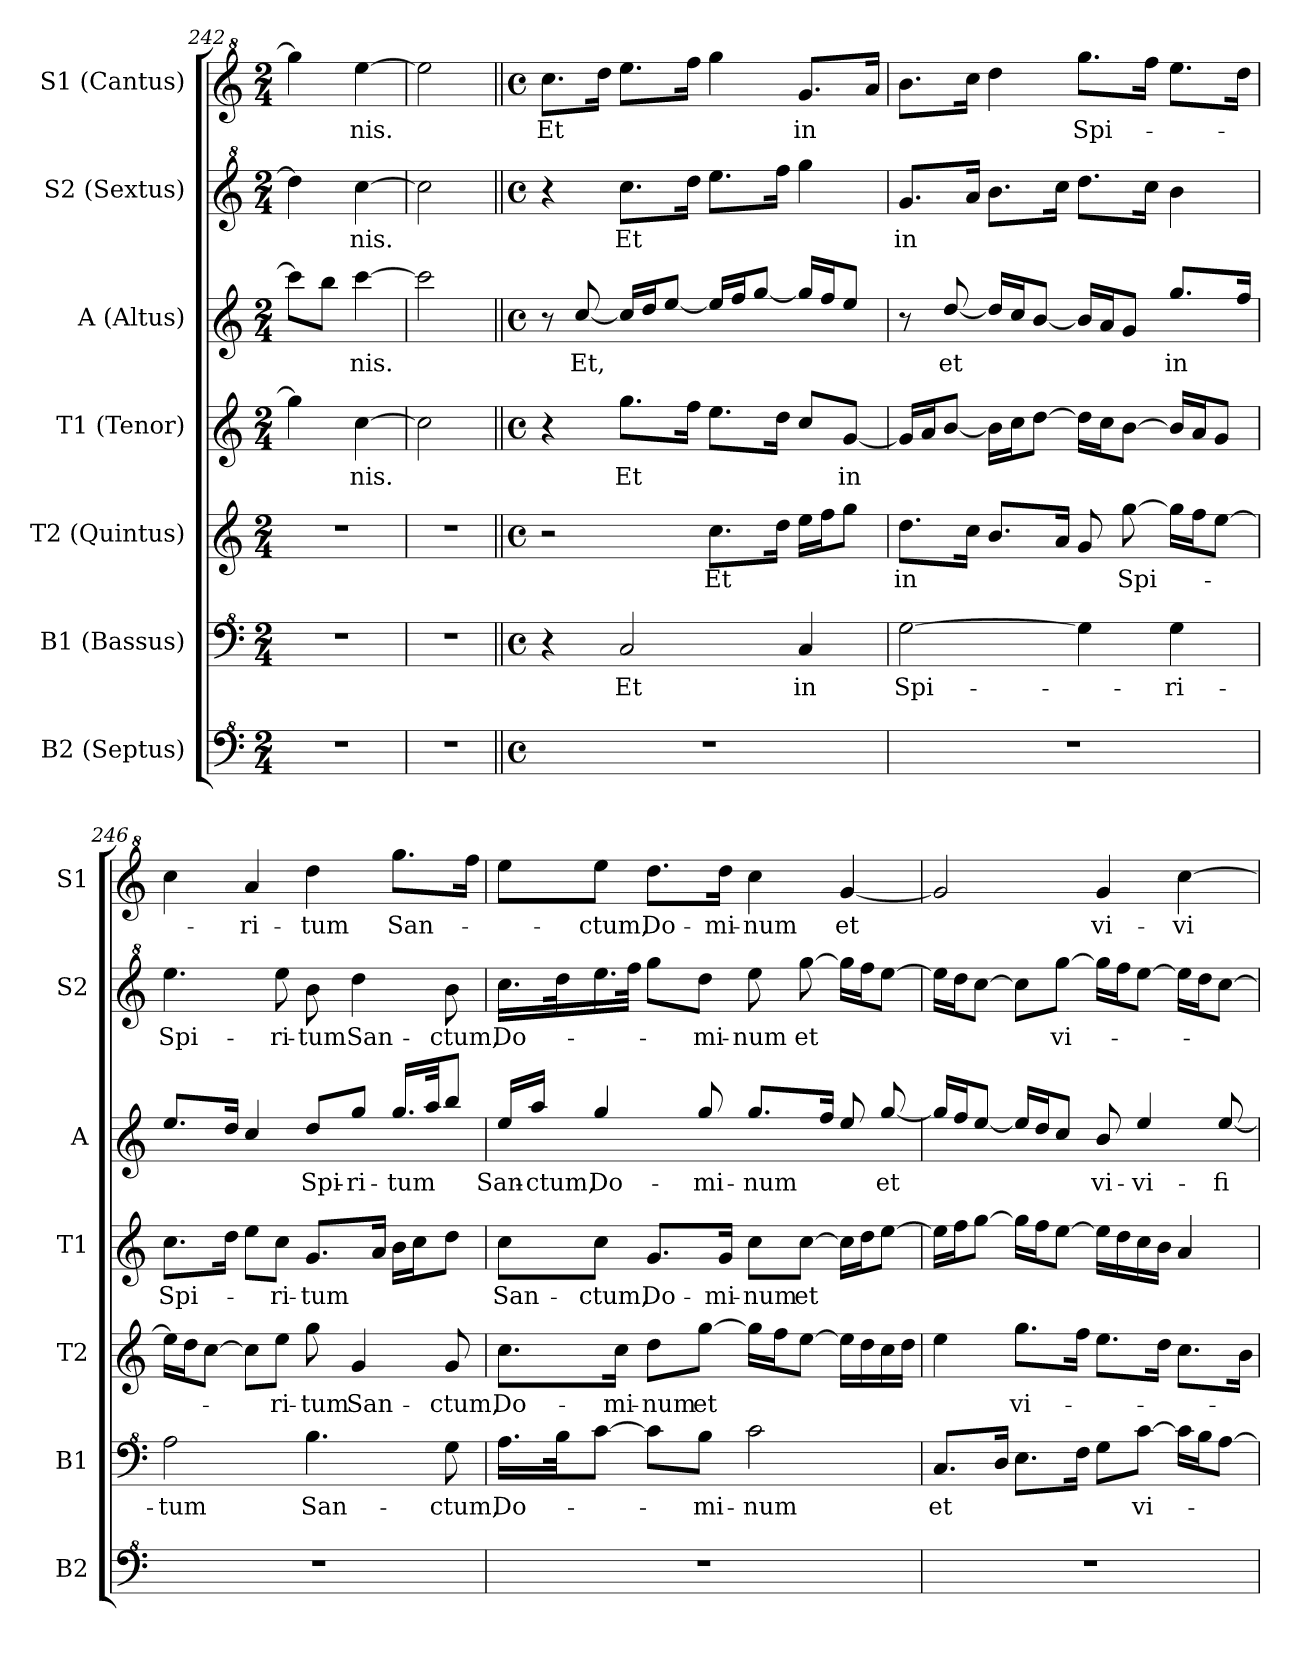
**kern	**kern	**text	**kern	**text	**kern	**text	**kern	**text	**kern	**text	**kern	**text
*part7	*part6	*part6	*part5	*part5	*part4	*part4	*part3	*part3	*part2	*part2	*part1	*part1
*staff7	*staff6	*staff6	*staff5	*staff5	*staff4	*staff4	*staff3	*staff3	*staff2	*staff2	*staff1	*staff1
*I"B2 (Septus)	*I"B1 (Bassus)	*	*I"T2 (Quintus)	*	*I"T1 (Tenor)	*	*I"A (Altus)	*	*I"S2 (Sextus)	*	*I"S1 (Cantus)	*
*I'B2	*I'B1	*	*I'T2	*	*I'T1	*	*I'A	*	*I'S2	*	*I'S1	*
!!LO:LB:g=z
*clefF^4	*clefF^4	*	*clefG2	*	*clefG2	*	*clefG2	*	*clefG^2	*	*clefG^2	*
*k[]	*k[]	*	*k[]	*	*k[]	*	*k[]	*	*k[]	*	*k[]	*
*M2/4	*M2/4	*	*M2/4	*	*M2/4	*	*M2/4	*	*M2/4	*	*M2/4	*
=242	=242	=242	=242	=242	=242	=242	=242	=242	=242	=242	=242	=242
2r	2r	.	2r	.	4gg\]	.	8ccc\L]	.	4ddd\]	.	4ggg\]	.
.	.	.	.	.	.	.	8bb\J	.	.	.	.	.
!	!	!	!	!	!	!LO:LY:b	!	!LO:LY:b	!	!LO:LY:b	!	!LO:LY:b
.	.	.	.	.	[4cc\	-nis.	[4ccc\	-nis.	[4ccc\	-nis.	[4eee\	-nis.
=243	=243	=243	=243	=243	=243	=243	=243	=243	=243	=243	=243	=243
2r	2r	.	2r	.	2cc\]	.	2ccc\]	.	2ccc\]	.	2eee\]	.
=244||	=244||	=244||	=244||	=244||	=244||	=244||	=244||	=244||	=244||	=244||	=244||	=244||
*M4/4	*M4/4	*	*M4/4	*	*M4/4	*	*M4/4	*	*M4/4	*	*M4/4	*
*met(c)	*met(c)	*	*met(c)	*	*met(c)	*	*met(c)	*	*met(c)	*	*met(c)	*
!	!	!	!	!	!	!	!	!	!	!	!	!LO:LY:b
1r	4r	.	2r	.	4r	.	8r	.	4r	.	8.ccc\L	Et
!	!	!	!	!	!	!	!	!LO:LY:b	!	!	!	!
.	.	.	.	.	.	.	[8cc/	Et,	.	.	.	.
.	.	.	.	.	.	.	.	.	.	.	16ddd\Jk	.
!	!	!LO:LY:b	!	!	!	!LO:LY:b	!	!	!	!LO:LY:b	!	!
.	2c/	Et	.	.	8.gg\L	Et	16cc/LL]	.	8.ccc\L	Et	8.eee\L	.
.	.	.	.	.	.	.	16dd/J	.	.	.	.	.
.	.	.	.	.	.	.	[8ee/J	.	.	.	.	.
.	.	.	.	.	16ff\Jk	.	.	.	16ddd\Jk	.	16fff\Jk	.
!	!	!	!	!LO:LY:b	!	!	!	!	!	!	!	!
.	.	.	8.cc\L	Et	8.ee\L	.	16ee/LL]	.	8.eee\L	.	4ggg\	.
.	.	.	.	.	.	.	16ff/J	.	.	.	.	.
.	.	.	.	.	.	.	[8gg/J	.	.	.	.	.
.	.	.	16dd\Jk	.	16dd\Jk	.	.	.	16fff\Jk	.	.	.
!	!	!LO:LY:b	!	!	!	!	!	!	!	!	!	!LO:LY:b
.	4c/	in	16ee\LL	.	8cc/L	.	16gg/LL]	.	4ggg\	.	8.gg/L	in
.	.	.	16ff\J	.	.	.	16ff/J	.	.	.	.	.
!	!	!	!	!	!	!LO:LY:b	!	!	!	!	!	!
.	.	.	8gg\J	.	[8g/J	in	8ee/J	.	.	.	.	.
.	.	.	.	.	.	.	.	.	.	.	16aa/Jk	.
=245	=245	=245	=245	=245	=245	=245	=245	=245	=245	=245	=245	=245
!	!	!LO:LY:b	!	!LO:LY:b	!	!	!	!	!	!LO:LY:b	!	!
1r	[2g\	Spi-	8.dd\L	in	16g/LL]	.	8r	.	8.gg/L	in	8.bb\L	.
.	.	.	.	.	16a/J	.	.	.	.	.	.	.
!	!	!	!	!	!	!	!	!LO:LY:b	!	!	!	!
.	.	.	.	.	[8b/J	.	[8dd/	et	.	.	.	.
.	.	.	16cc\Jk	.	.	.	.	.	16aa/Jk	.	16ccc\Jk	.
.	.	.	8.b/L	.	16b\LL]	.	16dd/LL]	.	8.bb\L	.	4ddd\	.
.	.	.	.	.	16cc\J	.	16cc/J	.	.	.	.	.
.	.	.	.	.	[8dd\J	.	[8b/J	.	.	.	.	.
.	.	.	16a/Jk	.	.	.	.	.	16ccc\Jk	.	.	.
!	!	!	!	!	!	!	!	!	!	!	!	!LO:LY:b
.	4g\]	.	8g/	.	16dd\LL]	.	16b/LL]	.	8.ddd\L	.	8.ggg\L	Spi-
.	.	.	.	.	16cc\J	.	16a/J	.	.	.	.	.
!	!	!	!	!LO:LY:b	!	!	!	!	!	!	!	!
.	.	.	[8gg\	Spi-	[8b\J	.	8g/J	.	.	.	.	.
.	.	.	.	.	.	.	.	.	16ccc\Jk	.	16fff\Jk	.
!	!	!LO:LY:b	!	!	!	!	!	!LO:LY:b	!	!	!	!
.	4g\	-ri-	16gg\LL]	.	16b/LL]	.	8.gg/L	in	4bb\	.	8.eee\L	.
.	.	.	16ff\J	.	16a/J	.	.	.	.	.	.	.
.	.	.	[8ee\J	.	8g/J	.	.	.	.	.	.	.
.	.	.	.	.	.	.	16ff/Jk	.	.	.	16ddd\Jk	.
=246	=246	=246	=246	=246	=246	=246	=246	=246	=246	=246	=246	=246
!	!	!LO:LY:b	!	!	!	!LO:LY:b	!	!	!	!LO:LY:b	!	!
1r	2a\	-tum	16ee\LL]	.	8.cc\L	Spi-	8.ee/L	.	4.eee\	Spi-	4ccc\	.
.	.	.	16dd\J	.	.	.	.	.	.	.	.	.
.	.	.	[8cc\J	.	.	.	.	.	.	.	.	.
.	.	.	.	.	16dd\Jk	.	16dd/Jk	.	.	.	.	.
!	!	!	!	!	!	!	!	!	!	!	!	!LO:LY:b
.	.	.	8cc\L]	.	8ee\L	.	4cc/	.	.	.	4aa/	-ri-
!	!	!	!	!LO:LY:b	!	!LO:LY:b	!	!	!	!LO:LY:b	!	!
.	.	.	8ee\J	-ri-	8cc\J	-ri-	.	.	8eee\	-ri-	.	.
!	!	!LO:LY:b	!	!LO:LY:b	!	!LO:LY:b	!	!LO:LY:b	!	!LO:LY:b	!	!LO:LY:b
.	4.b\	San-	8gg\	-tum	8.g/L	-tum	8dd/L	Spi-	8bb\	-tum	4ddd\	-tum
!	!	!	!	!LO:LY:b	!	!	!	!LO:LY:b	!	!LO:LY:b	!	!
.	.	.	4g/	San-	.	.	8gg/J	-ri-	4ddd\	San-	.	.
.	.	.	.	.	16a/Jk	.	.	.	.	.	.	.
!	!	!	!	!	!	!	!	!LO:LY:b	!	!	!	!LO:LY:b
.	.	.	.	.	16b\LL	.	16.gg/LL	-tum	.	.	8.ggg\L	San-
.	.	.	.	.	16cc\J	.	.	.	.	.	.	.
.	.	.	.	.	.	.	32aa/JK	.	.	.	.	.
!	!	!LO:LY:b	!	!LO:LY:b	!	!	!	!	!	!LO:LY:b	!	!
.	8g\	-ctum,	8g/	-ctum,	8dd\J	.	8bb/J	.	8bb\	-ctum,	.	.
.	.	.	.	.	.	.	.	.	.	.	16fff\Jk	.
=247	=247	=247	=247	=247	=247	=247	=247	=247	=247	=247	=247	=247
!	!	!LO:LY:b	!	!LO:LY:b	!	!LO:LY:b	!	!LO:LY:b	!	!LO:LY:b	!	!
1r	16.a\LL	Do-	8.cc\L	Do-	8cc\L	San-	16ee/LL	San-	16.ccc\LL	Do-	8eee\L	.
!	!	!	!	!	!	!	!	!LO:LY:b	!	!	!	!
.	.	.	.	.	.	.	16aa/JJ	-ctum,	.	.	.	.
.	32b\JK	.	.	.	.	.	.	.	32ddd\K	.	.	.
!	!	!	!	!	!	!LO:LY:b	!	!LO:LY:b	!	!	!	!LO:LY:b
.	[8cc\J	.	.	.	8cc\J	-ctum,	4gg/	Do-	16.eee\	.	8eee\J	-ctum,
!	!	!	!	!LO:LY:b	!	!	!	!	!	!	!	!
.	.	.	16cc\Jk	-mi-	.	.	.	.	.	.	.	.
.	.	.	.	.	.	.	.	.	32fff\JJk	.	.	.
!	!	!	!	!LO:LY:b	!	!LO:LY:b	!	!	!	!	!	!LO:LY:b
.	8cc\L]	.	8dd\L	-num	8.g/L	Do-	.	.	8ggg\L	.	8.ddd\L	Do-
!	!	!LO:LY:b	!	!LO:LY:b	!	!	!	!LO:LY:b	!	!LO:LY:b	!	!
.	8b\J	-mi-	[8gg\J	et	.	.	8gg/	-mi-	8ddd\J	-mi-	.	.
!	!	!	!	!	!	!LO:LY:b	!	!	!	!	!	!LO:LY:b
.	.	.	.	.	16g/Jk	-mi-	.	.	.	.	16ddd\Jk	-mi-
!	!	!LO:LY:b	!	!	!	!LO:LY:b	!	!LO:LY:b	!	!LO:LY:b	!	!LO:LY:b
.	2cc\	-num	16gg\LL]	.	8cc\L	-num	8.gg/L	-num	8eee\	-num	4ccc\	-num
.	.	.	16ff\J	.	.	.	.	.	.	.	.	.
!	!	!	!	!	!	!LO:LY:b	!	!	!	!LO:LY:b	!	!
.	.	.	[8ee\J	.	[8cc\J	et	.	.	[8ggg\	et	.	.
.	.	.	.	.	.	.	16ff/Jk	.	.	.	.	.
!	!	!	!	!	!	!	!	!	!	!	!	!LO:LY:b
.	.	.	16ee\LL]	.	16cc\LL]	.	8ee/	.	16ggg\LL]	.	[4gg/	et
.	.	.	16dd\	.	16dd\J	.	.	.	16fff\J	.	.	.
!	!	!	!	!	!	!	!	!LO:LY:b	!	!	!	!
.	.	.	16cc\	.	[8ee\J	.	[8gg/	et	[8eee\J	.	.	.
.	.	.	16dd\JJ	.	.	.	.	.	.	.	.	.
!!LO:PB:g=z
=248	=248	=248	=248	=248	=248	=248	=248	=248	=248	=248	=248	=248
!	!	!LO:LY:b	!	!	!	!	!	!	!	!	!	!
1r	8.c/L	et	4ee\	.	16ee\LL]	.	16gg/LL]	.	16eee\LL]	.	2gg/]	.
.	.	.	.	.	16ff\J	.	16ff/J	.	16ddd\J	.	.	.
.	.	.	.	.	[8gg\J	.	[8ee/J	.	[8ccc\J	.	.	.
.	16d/Jk	.	.	.	.	.	.	.	.	.	.	.
!	!	!	!	!LO:LY:b	!	!	!	!	!	!	!	!
.	8.e\L	.	8.gg\L	vi-	16gg\LL]	.	16ee/LL]	.	8ccc\L]	.	.	.
.	.	.	.	.	16ff\J	.	16dd/J	.	.	.	.	.
!	!	!	!	!	!	!	!	!	!	!LO:LY:b	!	!
.	.	.	.	.	[8ee\J	.	8cc/J	.	[8ggg\J	vi-	.	.
.	16f\Jk	.	16ff\Jk	.	.	.	.	.	.	.	.	.
!	!	!	!	!	!	!	!	!LO:LY:b	!	!	!	!LO:LY:b
.	8g\L	.	8.ee\L	.	16ee\LL]	.	8b/	vi-	16ggg\LL]	.	4gg/	vi-
.	.	.	.	.	16dd\	.	.	.	16fff\J	.	.	.
!	!	!LO:LY:b	!	!	!	!	!	!LO:LY:b	!	!	!	!
.	[8cc\J	vi-	.	.	16cc\	.	4ee/	-vi-	[8eee\J	.	.	.
.	.	.	16dd\Jk	.	16b\JJ	.	.	.	.	.	.	.
!	!	!	!	!	!	!	!	!	!	!	!	!LO:LY:b
.	16cc\LL]	.	8.cc\L	.	4a/	.	.	.	16eee\LL]	.	[4ccc\	-vi-
.	16b\J	.	.	.	.	.	.	.	16ddd\J	.	.	.
!	!	!	!	!	!	!	!	!LO:LY:b	!	!	!	!
.	[8a\J	.	.	.	.	.	[8ee/	-fi-	[8ccc\J	.	.	.
.	.	.	16b\Jk	.	.	.	.	.	.	.	.	.
=	=	=	=	=	=	=	=	=	=	=	=	=
*-	*-	*-	*-	*-	*-	*-	*-	*-	*-	*-	*-	*-
